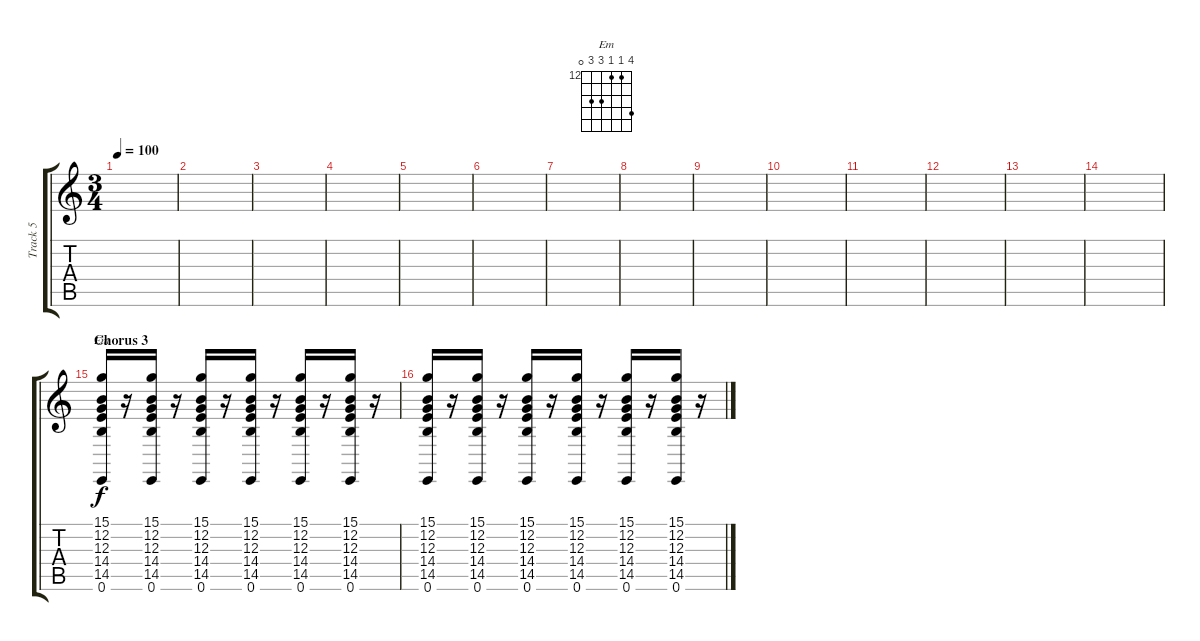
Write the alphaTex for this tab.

\track ("Track 5" "Track 5") {instrument electricpiano2}
\staff {score tabs}
\tuning (E4 B3 G3 D3 A2 E2) {hide}
\chord ("Em" 15 12 12 14 14 0) {firstfret 12}
\ts (3 4)
\tempo 100
\clef g2
\ks c
|
|
|
|
|
|
|
|
|
|
|
|
|
|
\section ("" "Chorus 3")
(15.1 12.2 12.3 14.4 14.5 0.6).16{ch "Em"} r.16 (15.1 12.2 12.3 14.4 14.5 0.6).16 r.16 (15.1 12.2 12.3 14.4 14.5 0.6).16 r.16 (15.1 12.2 12.3 14.4 14.5 0.6).16 r.16 (15.1 12.2 12.3 14.4 14.5 0.6).16 r.16 (15.1 12.2 12.3 14.4 14.5 0.6).16 r.16 |
(15.1 12.2 12.3 14.4 14.5 0.6).16 r.16 (15.1 12.2 12.3 14.4 14.5 0.6).16 r.16 (15.1 12.2 12.3 14.4 14.5 0.6).16 r.16 (15.1 12.2 12.3 14.4 14.5 0.6).16 r.16 (15.1 12.2 12.3 14.4 14.5 0.6).16 r.16 (15.1 12.2 12.3 14.4 14.5 0.6).16 r.16
